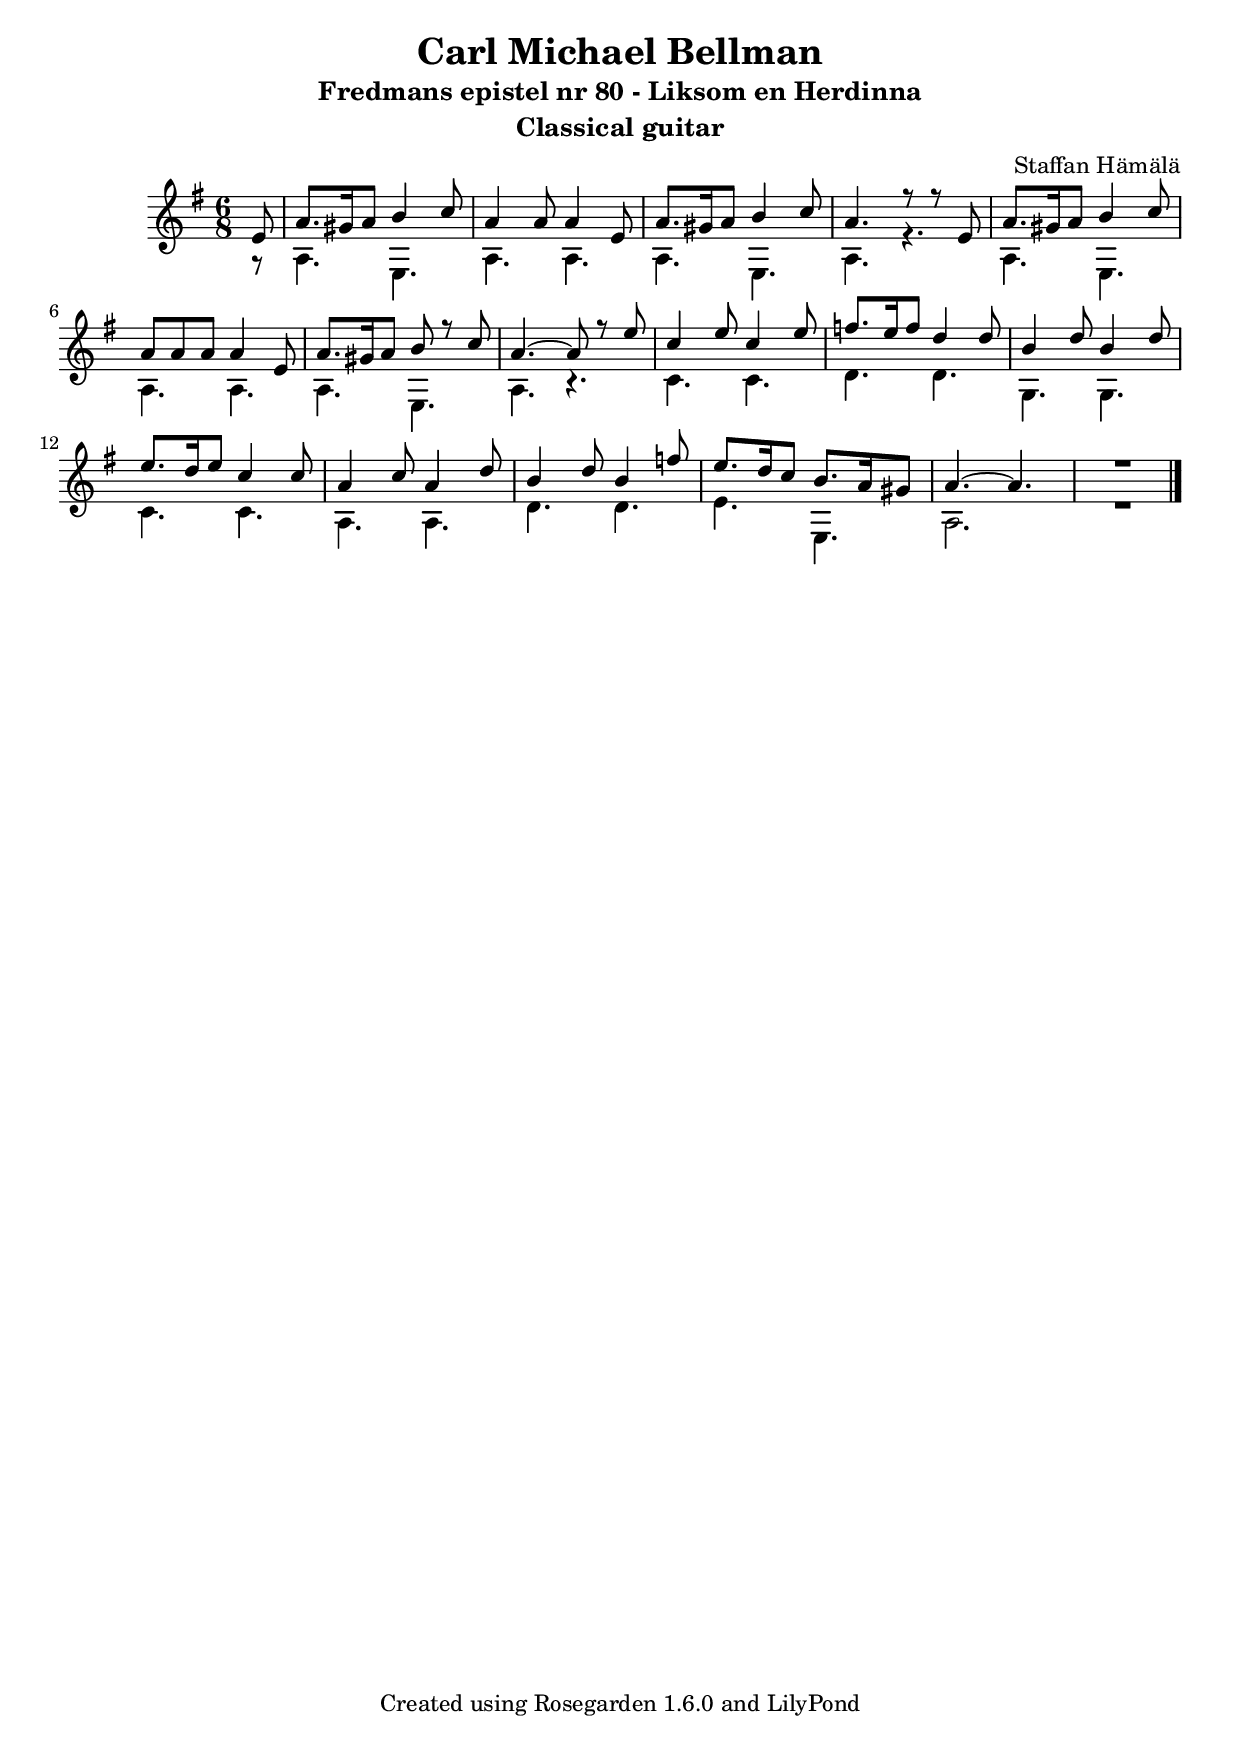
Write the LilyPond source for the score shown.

% This LilyPond file was generated by Rosegarden 1.6.0
\version "2.10.0"
% point and click debugging is disabled
#(ly:set-option 'point-and-click #f)
\header {
    title = "Carl Michael Bellman"
    subtitle = "Fredmans epistel nr 80 - Liksom en Herdinna"
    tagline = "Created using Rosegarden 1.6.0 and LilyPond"
    arranger = "Staffan Hämälä"
    instrument = "Classical guitar"
}
\paper{
#(set-paper-size "a4")
#(define bottom-margin (* 2 cm))
}

#(set-global-staff-size 20)
#(set-default-paper-size "a4")

globalTempo = {
    \override Score.MetronomeMark #'transparent = ##t
}

uI = {
\voiceOne
e' 8  |
                a' 8. gis' 16 a' 8 b' 4 c'' 8  |
                a' 4 a' 8 a' 4 e' 8  |
                a' 8. gis' 16 a' 8 b' 4 c'' 8  |
%% 5
                a' 4. r8 r e'  |
                a' 8. gis' 16 a' 8 b' 4 c'' 8  |
                a' 8 a' a' a' 4 e' 8  |
                a' 8. gis' 16 a' 8 b' r c''  |
                a' 4. ~ a' 8 r e''  |
%% 10
                c'' 4 e'' 8 c'' 4 e'' 8  |
                f'' 8. e'' 16 f'' 8 d'' 4 d'' 8  |
                b' 4 d'' 8 b' 4 d'' 8  |
                e'' 8. d'' 16 e'' 8 c'' 4 c'' 8  |
                a' 4 c'' 8 a' 4 d'' 8  |
%% 15
                b' 4 d'' 8 b' 4 f'' 8  |
                e'' 8. d'' 16 c'' 8 b' 8. a' 16 gis' 8  |
                a' 4. ~ a'  |
                R2.  |
                \bar "|."
}

dI = {
\voiceTwo
r 8 | 
                a 4. e 4. |
                a 4. a 4. |
                a 4. e 4. |
%% 5
                a 4. r  |
                a 4. e 4. |
                a 4. a 4. |
                a 4. e 4. |
                a 4. r  |
%% 10
                c' 4. c' 4. |
                d' 4. d' 4. |
                g 4.  g 4.  |
                c' 4. c' 4. |
                a 4.  a 4.  |
%% 15
                d' 4. d' 4. |
                e' 4. e 4.  |
                a 2. |
                R2.  |
                \bar "|."
}

Notation = \simultaneous { %% Combine both parts for notation
\time 6/8
\partial 8
\clef "treble"
\key e \minor
% \override StringNumber #'self-alignment-Y = #-1
\override Score.StringNumber #'padding = #3.5
\set fingeringOrientations = #'(up left down)
<< \context Voice=VoiceA \uI >>
<< \context Voice=VoiceB \keepWithTag #'bassnotes \dI >>
}

Tablature = \simultaneous { %% Combine both parts for Tablature
\time 6/8
\override TabStaff.Stem #'transparent = ##t %% Makes stems transparent
\override TabStaff.Beam #'transparent = ##t %% Makes beams transparent
<< \context TabVoice=TabVoiceA \uI >>
<< \context TabVoice=TabVoiceB \keepWithTag #'restnotes \dI >>
}


\score {
\context StaffGroup {
\simultaneous {
<< \context Staff=FullNotation \Notation >>
%% << \context TabStaff=FullTab \Tablature >>
}
}
}
